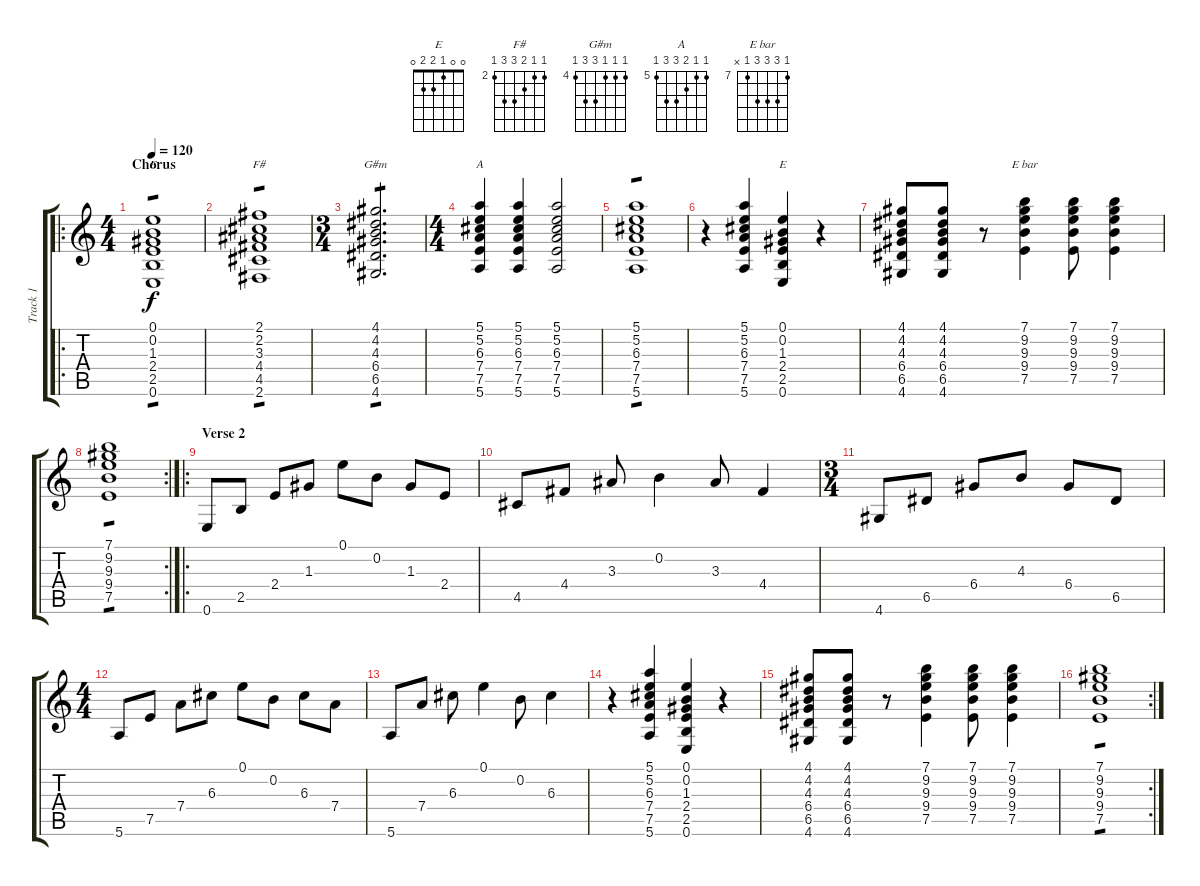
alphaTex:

\track ("Track 1" "Track 1") {instrument acousticguitarsteel}
\staff {score tabs}
\tuning (E4 B3 G3 D3 A2 E2) {hide}
\chord ("E" x x 1 2 2 0)
\chord ("F#" 2 2 3 4 4 2) {firstfret 2}
\chord ("G#m" 4 4 4 6 6 4) {firstfret 4}
\chord ("A" 5 5 6 7 7 5) {firstfret 5}
\chord ("E" 0 0 1 2 2 0)
\chord ("E bar" 7 9 9 9 7 x) {firstfret 7}
\ro
\ts (4 4)
\section ("" "Chorus")
\tempo 120
\clef g2
\ks c
(0.1 0.2 1.3 2.4 2.5 0.6).1{ch "E" tp 1 dy f} |
(2.1 2.2 3.3 4.4 4.5 2.6).1{ch "F#" tp 1} |
\ts (3 4)
(4.1 4.2 4.3 6.4 6.5 4.6).2{d ch "G#m" tp 1} |
\ts (4 4)
(5.1 5.2 6.3 7.4 7.5 5.6).4{ch "A"} (5.1 5.2 6.3 7.4 7.5 5.6).4 (5.1 5.2 6.3 7.4 7.5 5.6).2 |
(5.1 5.2 6.3 7.4 7.5 5.6).1{tp 1} |
r.4 (5.1 5.2 6.3 7.4 7.5 5.6).4 (0.1 0.2 1.3 2.4 2.5 0.6).4{ch "E"} r.4 |
(4.1 4.2 4.3 6.4 6.5 4.6).8 (4.1 4.2 4.3 6.4 6.5 4.6).8 r.8 (7.1 9.2 9.3 9.4 7.5).4{ch "E bar"} (7.1 9.2 9.3 9.4 7.5).8 (7.1 9.2 9.3 9.4 7.5).4 |
\rc 2
(7.1 9.2 9.3 9.4 7.5).1{tp 1} |
\ro
\section ("" "Verse 2")
0.6.8 2.5.8 2.4.8 1.3.8 0.1.8 0.2.8 1.3.8 2.4.8 |
4.5.8 4.4.8 3.3.8 0.2.4 3.3.8 4.4.4 |
\ts (3 4)
4.6.8 6.5.8 6.4.8 4.3.8 6.4.8 6.5.8 |
\ts (4 4)
5.6.8 7.5.8 7.4.8 6.3.8 0.1.8 0.2.8 6.3.8 7.4.8 |
5.6.8 7.4.8 6.3.8 0.1.4 0.2.8 6.3.4 |
r.4 (5.1 5.2 6.3 7.4 7.5 5.6).4 (0.1 0.2 1.3 2.4 2.5 0.6).4 r.4 |
(4.1 4.2 4.3 6.4 6.5 4.6).8 (4.1 4.2 4.3 6.4 6.5 4.6).8 r.8 (7.1 9.2 9.3 9.4 7.5).4 (7.1 9.2 9.3 9.4 7.5).8 (7.1 9.2 9.3 9.4 7.5).4 |
\rc 2
(7.1 9.2 9.3 9.4 7.5).1{tp 1}
